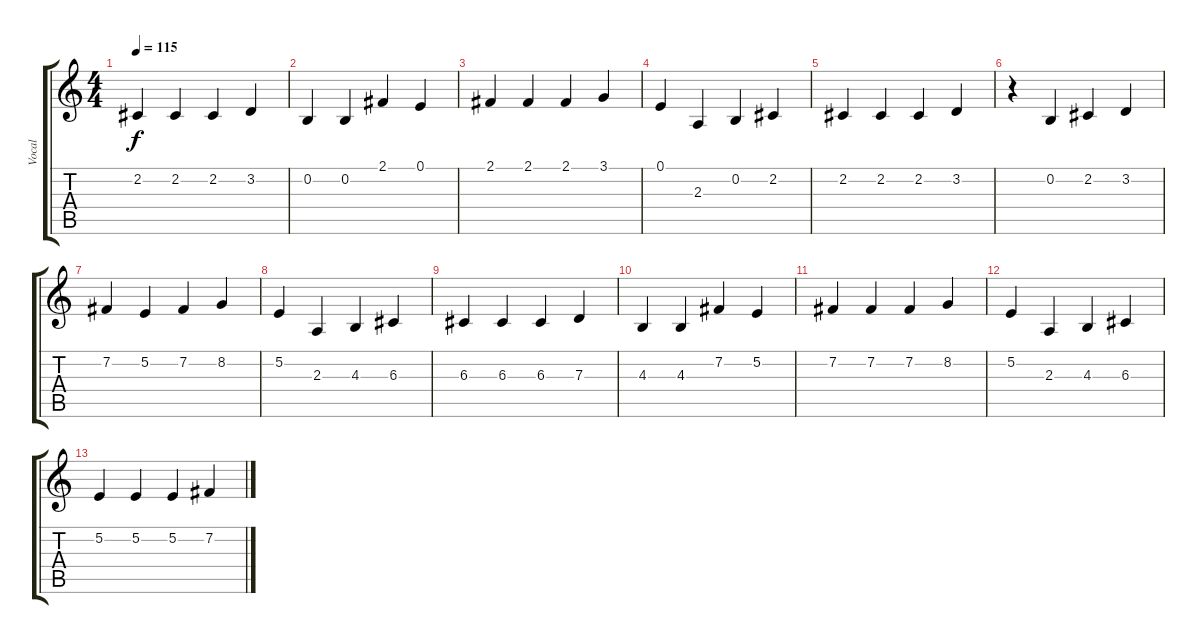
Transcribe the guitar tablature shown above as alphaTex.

\track ("Vocal" "Vocal") {instrument violin}
\staff {score tabs}
\tuning (E4 B3 G3 D3 A2 E2) {hide}
\ts (4 4)
\tempo 115
\clef g2
\ks c
2.2.4{dy f} 2.2.4 2.2.4 3.2.4 |
0.2.4 0.2.4 2.1.4 0.1.4 |
2.1.4 2.1.4 2.1.4 3.1.4 |
0.1.4 2.3.4 0.2.4 2.2.4 |
2.2.4 2.2.4 2.2.4 3.2.4 |
r.4 0.2.4 2.2.4 3.2.4 |
7.2.4 5.2.4 7.2.4 8.2.4 |
5.2.4 2.3.4 4.3.4 6.3.4 |
6.3.4 6.3.4 6.3.4 7.3.4 |
4.3.4 4.3.4 7.2.4 5.2.4 |
7.2.4 7.2.4 7.2.4 8.2.4 |
5.2.4 2.3.4 4.3.4 6.3.4 |
5.2.4 5.2.4 5.2.4 7.2.4
